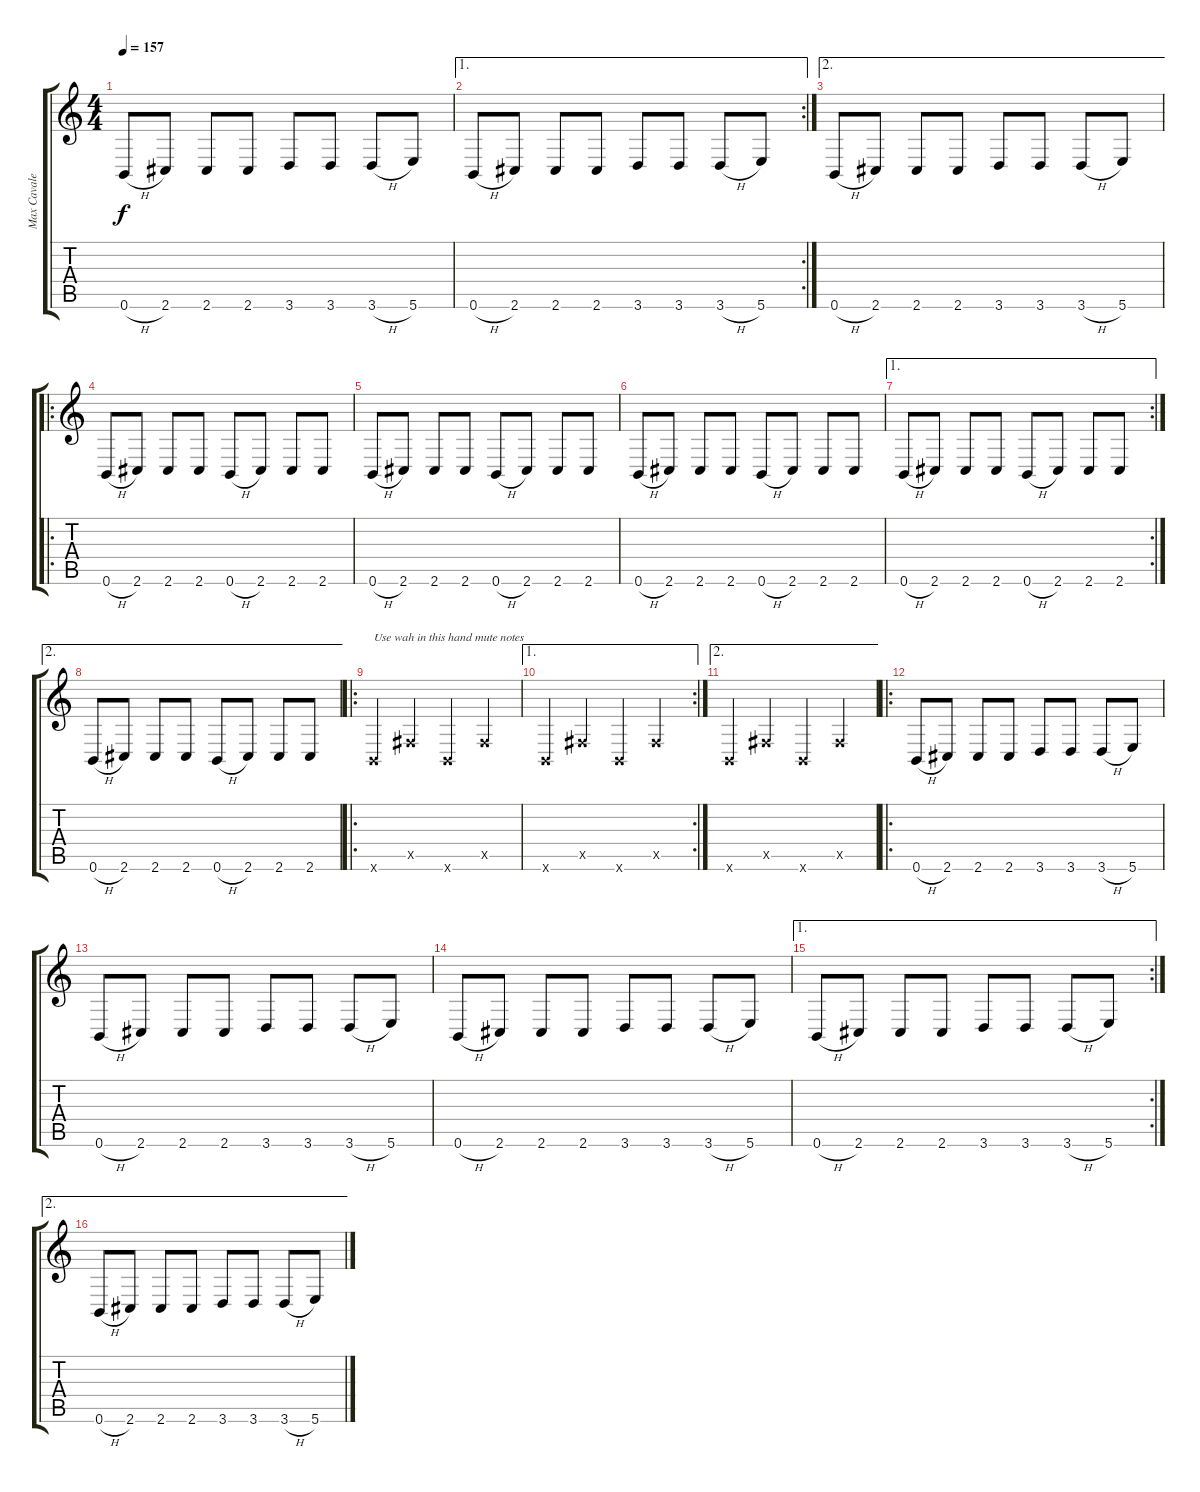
\track ("Max Cavalera" "Max Cavale") {instrument overdrivenguitar}
\staff {score tabs}
\tuning (Db4 Ab3 E3 B2 Gb2 B1) {hide}
\ts (4 4)
\tempo 157
\clef g2
\ks c
0.6{h}.8{dy f} 2.6.8 2.6.8 2.6.8 3.6.8 3.6.8 3.6{h}.8 5.6.8 |
\ae 1
\rc 2
0.6{h}.8 2.6.8 2.6.8 2.6.8 3.6.8 3.6.8 3.6{h}.8 5.6.8 |
\ae 2
0.6{h}.8 2.6.8 2.6.8 2.6.8 3.6.8 3.6.8 3.6{h}.8 5.6.8 |
\ro
0.6{h}.8 2.6.8 2.6.8 2.6.8 0.6{h}.8 2.6.8 2.6.8 2.6.8 |
0.6{h}.8 2.6.8 2.6.8 2.6.8 0.6{h}.8 2.6.8 2.6.8 2.6.8 |
0.6{h}.8 2.6.8 2.6.8 2.6.8 0.6{h}.8 2.6.8 2.6.8 2.6.8 |
\ae 1
\rc 2
0.6{h}.8 2.6.8 2.6.8 2.6.8 0.6{h}.8 2.6.8 2.6.8 2.6.8 |
\ae 2
0.6{h}.8 2.6.8 2.6.8 2.6.8 0.6{h}.8 2.6.8 2.6.8 2.6.8 |
\ro
0.6{x}.4{txt "Use wah in this hand mute notes"} 0.5{x}.4 0.6{x}.4 0.5{x}.4 |
\ae 1
\rc 2
0.6{x}.4 0.5{x}.4 0.6{x}.4 0.5{x}.4 |
\ae 2
0.6{x}.4 0.5{x}.4 0.6{x}.4 0.5{x}.4 |
\ro
0.6{h}.8 2.6.8 2.6.8 2.6.8 3.6.8 3.6.8 3.6{h}.8 5.6.8 |
0.6{h}.8 2.6.8 2.6.8 2.6.8 3.6.8 3.6.8 3.6{h}.8 5.6.8 |
0.6{h}.8 2.6.8 2.6.8 2.6.8 3.6.8 3.6.8 3.6{h}.8 5.6.8 |
\ae 1
\rc 2
0.6{h}.8 2.6.8 2.6.8 2.6.8 3.6.8 3.6.8 3.6{h}.8 5.6.8 |
\ae 2
0.6{h}.8 2.6.8 2.6.8 2.6.8 3.6.8 3.6.8 3.6{h}.8 5.6.8
